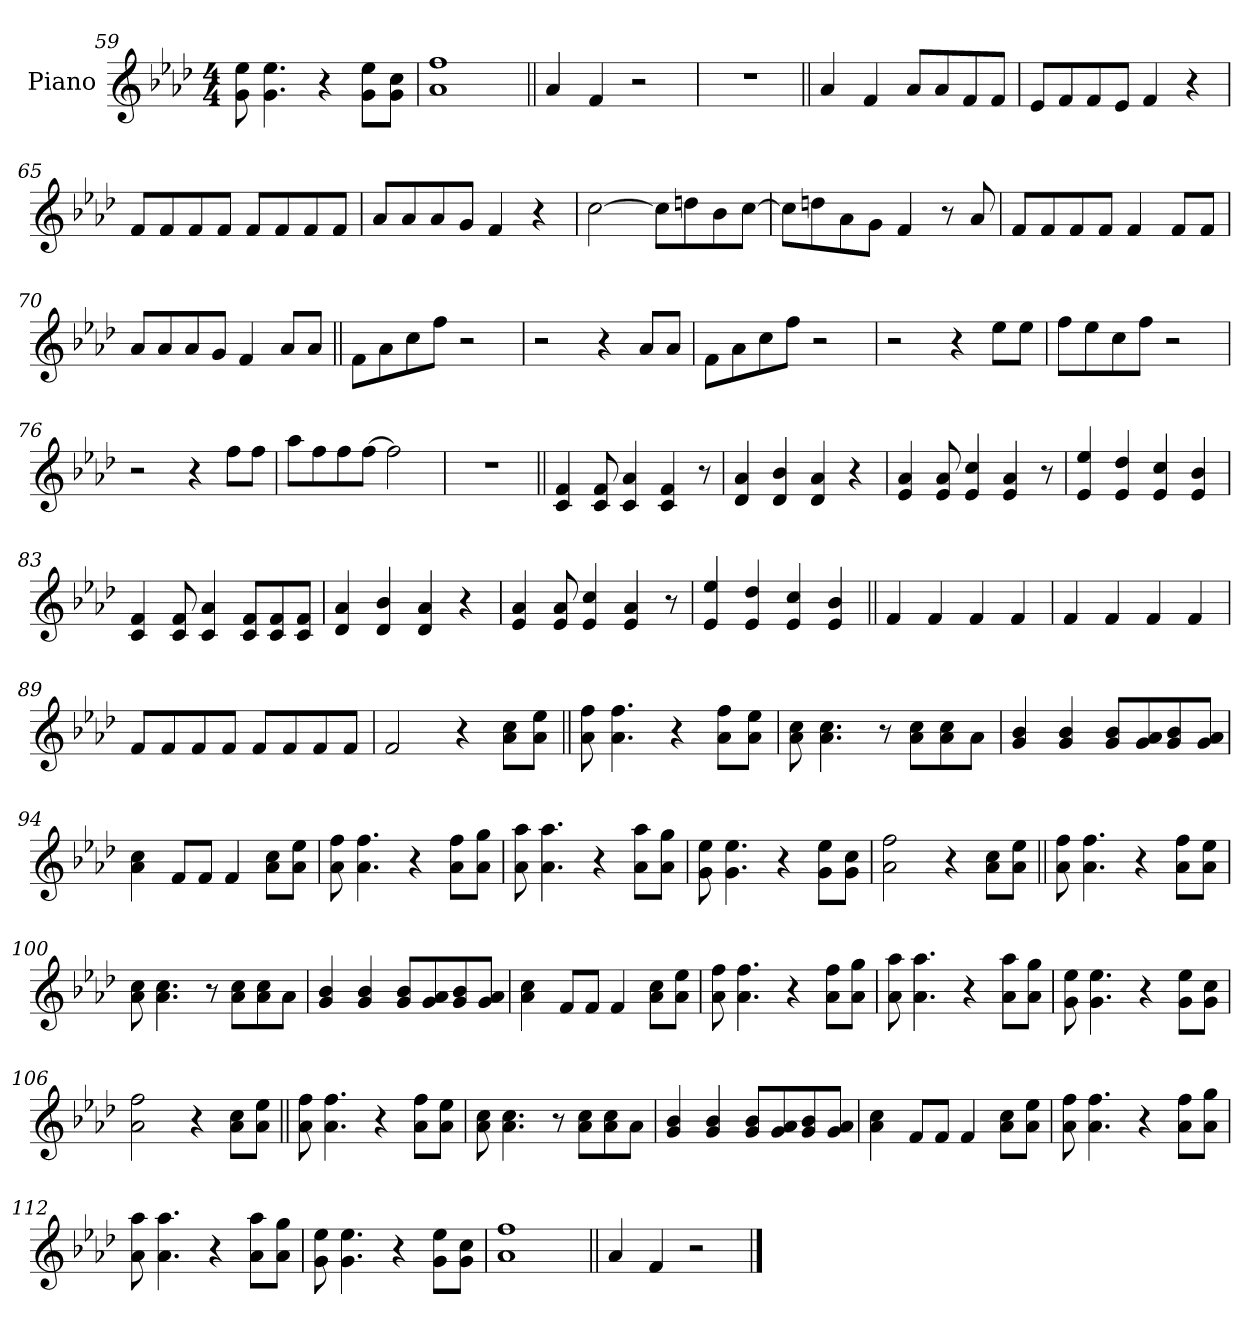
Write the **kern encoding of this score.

**kern
*part1
*staff1
*I"Piano
*I'Pno.
*clefG2
*k[b-e-a-d-]
*M4/4
=59
8g 8ee-
4.g 4.ee-
4r
8g 8ee-L
8g 8ccJ
=60
1a- 1ff
=61||
4a-
4f
2r
=62
1r
=63||
4a-
4f
8a-L
8a-
8f
8fJ
=64
8e-L
8f
8f
8e-J
4f
4r
=65
8fL
8f
8f
8fJ
8fL
8f
8f
8fJ
=66
8a-L
8a-
8a-
8gJ
4f
4r
=67
[2cc
8ccL]
8ddn
8b-
[8ccJ
=68
8ccL]
8ddn
8a-
8gJ
4f
8r
8a-
=69
8fL
8f
8f
8fJ
4f
8fL
8fJ
=70
8a-L
8a-
8a-
8gJ
4f
8a-L
8a-J
=71||
8fL
8a-
8cc
8ffJ
2r
=72
2r
4r
8a-L
8a-J
=73
8fL
8a-
8cc
8ffJ
2r
=74
2r
4r
8ee-L
8ee-J
=75
8ffL
8ee-
8cc
8ffJ
2r
=76
2r
4r
8ffL
8ffJ
=77
8aa-L
8ff
8ff
[8ffJ
2ff]
=78
1r
=79||
4c 4f
8c 8f
4c 4a-
4c 4f
8r
=80
4d- 4a-
4d- 4b-
4d- 4a-
4r
=81
4e- 4a-
8e- 8a-
4e- 4cc
4e- 4a-
8r
=82
4e- 4ee-
4e- 4dd-
4e- 4cc
4e- 4b-
=83
4c 4f
8c 8f
4c 4a-
8c 8fL
8c 8f
8c 8fJ
=84
4d- 4a-
4d- 4b-
4d- 4a-
4r
=85
4e- 4a-
8e- 8a-
4e- 4cc
4e- 4a-
8r
=86
4e- 4ee-
4e- 4dd-
4e- 4cc
4e- 4b-
=87||
4f
4f
4f
4f
=88
4f
4f
4f
4f
=89
8fL
8f
8f
8fJ
8fL
8f
8f
8fJ
=90
2f
4r
8a- 8ccL
8a- 8ee-J
=91||
8a- 8ff
4.a- 4.ff
4r
8a- 8ffL
8a- 8ee-J
=92
8a- 8cc
4.a- 4.cc
8r
8a- 8ccL
8a- 8cc
8a-J
=93
4g 4b-
4g 4b-
8g 8b-L
8g 8a-
8g 8b-
8g 8a-J
=94
4a- 4cc
8fL
8fJ
4f
8a- 8ccL
8a- 8ee-J
=95
8a- 8ff
4.a- 4.ff
4r
8a- 8ffL
8a- 8ggJ
=96
8a- 8aa-
4.a- 4.aa-
4r
8a- 8aa-L
8a- 8ggJ
=97
8g 8ee-
4.g 4.ee-
4r
8g 8ee-L
8g 8ccJ
=98
2a- 2ff
4r
8a- 8ccL
8a- 8ee-J
=99||
8a- 8ff
4.a- 4.ff
4r
8a- 8ffL
8a- 8ee-J
=100
8a- 8cc
4.a- 4.cc
8r
8a- 8ccL
8a- 8cc
8a-J
=101
4g 4b-
4g 4b-
8g 8b-L
8g 8a-
8g 8b-
8g 8a-J
=102
4a- 4cc
8fL
8fJ
4f
8a- 8ccL
8a- 8ee-J
=103
8a- 8ff
4.a- 4.ff
4r
8a- 8ffL
8a- 8ggJ
=104
8a- 8aa-
4.a- 4.aa-
4r
8a- 8aa-L
8a- 8ggJ
=105
8g 8ee-
4.g 4.ee-
4r
8g 8ee-L
8g 8ccJ
=106
2a- 2ff
4r
8a- 8ccL
8a- 8ee-J
=107||
8a- 8ff
4.a- 4.ff
4r
8a- 8ffL
8a- 8ee-J
=108
8a- 8cc
4.a- 4.cc
8r
8a- 8ccL
8a- 8cc
8a-J
=109
4g 4b-
4g 4b-
8g 8b-L
8g 8a-
8g 8b-
8g 8a-J
=110
4a- 4cc
8fL
8fJ
4f
8a- 8ccL
8a- 8ee-J
=111
8a- 8ff
4.a- 4.ff
4r
8a- 8ffL
8a- 8ggJ
=112
8a- 8aa-
4.a- 4.aa-
4r
8a- 8aa-L
8a- 8ggJ
=113
8g 8ee-
4.g 4.ee-
4r
8g 8ee-L
8g 8ccJ
=114
1a- 1ff
=115||
4a-
4f
2r
==
*-
